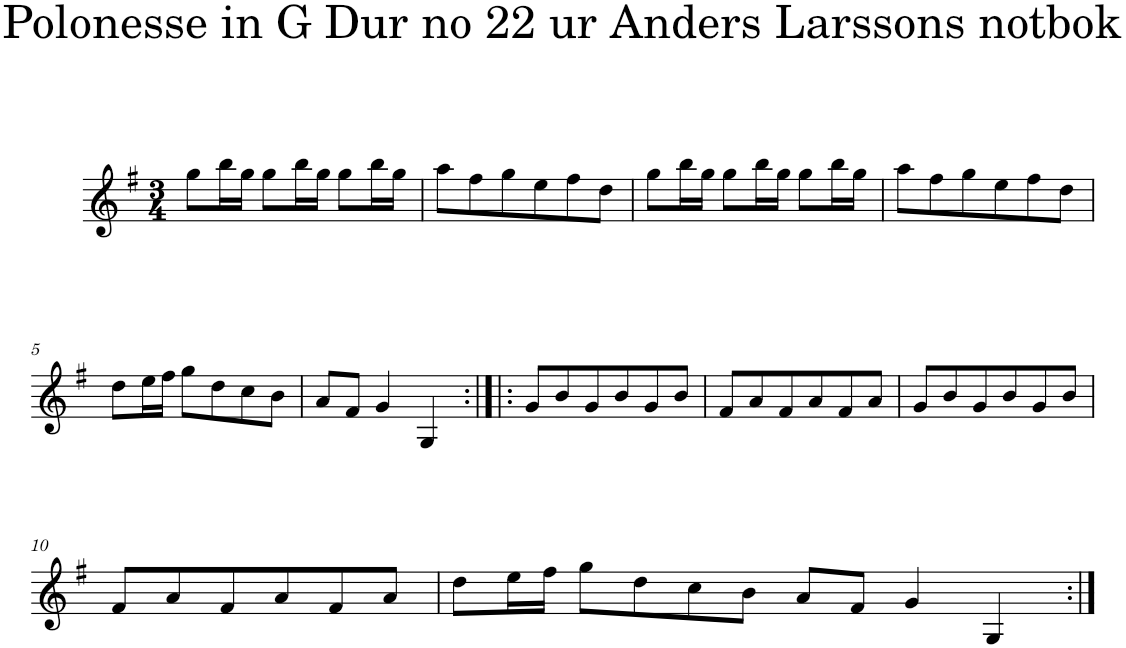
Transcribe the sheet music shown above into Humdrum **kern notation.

**kern
*part1
*staff1
*I"Piano
*I'Pno
*clefG2
*k[f#]
*G:
*M3/4
=1
8gg\L
16bb\L
16gg\JJ
8gg\L
16bb\L
16gg\JJ
8gg\L
16bb\L
16gg\JJ
=2
8aa\L
8ff#\
8gg\
8ee\
8ff#\
8dd\J
=3
8gg\L
16bb\L
16gg\JJ
8gg\L
16bb\L
16gg\JJ
8gg\L
16bb\L
16gg\JJ
=4
8aa\L
8ff#\
8gg\
8ee\
8ff#\
8dd\J
!!LO:LB:g=z
=5
8dd\L
16ee\L
16ff#\JJ
8gg\L
8dd\
8cc\
8b\J
=6
8a/L
8f#/J
4g/
4G/
=7:|!|:
8g/L
8b/
8g/
8b/
8g/
8b/J
=8
8f#/L
8a/
8f#/
8a/
8f#/
8a/J
=9
8g/L
8b/
8g/
8b/
8g/
8b/J
!!LO:LB:g=z
=10
8f#/L
8a/
8f#/
8a/
8f#/
8a/J
=11
8dd\L
16ee\L
16ff#\JJ
8gg\L
8dd\
8cc\
8b\J
8a/L
8f#/J
4g/
4G/
=:|!
*-
